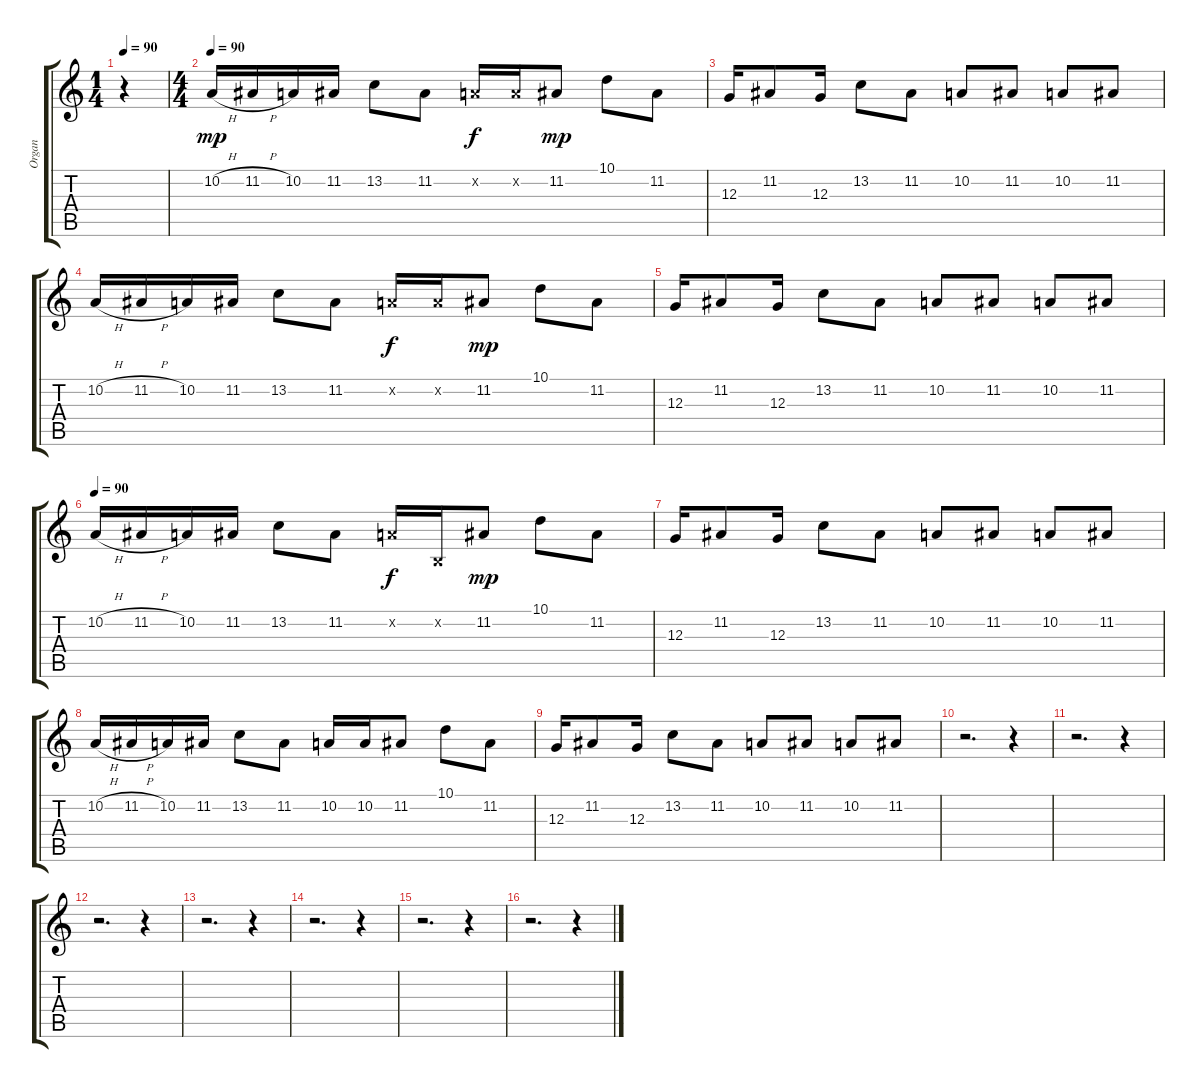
\track ("Organ" "Organ") {instrument drawbarorgan}
\staff {score tabs}
\tuning (E4 B3 G3 D3 A2 E2) {hide}
\ts (1 4)
\tempo 90
\clef g2
\ks c
r.4{dy mp instrument drawbarorgan} |
\ts (4 4)
\tempo 90
10.2{h}.16 11.2{h}.16 10.2.16 11.2.16 13.2.8 11.2.8 10.2{x}.16{dy f} 10.2{x}.16 11.2.8{dy mp} 10.1.8 11.2.8 |
12.3.16 11.2.8 12.3.16 13.2.8 11.2.8 10.2.8 11.2.8 10.2.8 11.2.8 |
10.2{h}.16 11.2{h}.16 10.2.16 11.2.16 13.2.8 11.2.8 10.2{x}.16{dy f} 10.2{x}.16 11.2.8{dy mp} 10.1.8 11.2.8 |
12.3.16 11.2.8 12.3.16 13.2.8 11.2.8 10.2.8 11.2.8 10.2.8 11.2.8 |
\tempo 90
10.2{h}.16 11.2{h}.16 10.2.16 11.2.16 13.2.8 11.2.8 10.2{x}.16{dy f} 0.2{x}.16 11.2.8{dy mp} 10.1.8 11.2.8 |
12.3.16 11.2.8 12.3.16 13.2.8 11.2.8 10.2.8 11.2.8 10.2.8 11.2.8 |
10.2{h}.16 11.2{h}.16 10.2.16 11.2.16 13.2.8 11.2.8 10.2.16 10.2.16 11.2.8 10.1.8 11.2.8 |
12.3.16 11.2.8 12.3.16 13.2.8 11.2.8 10.2.8 11.2.8 10.2.8 11.2.8 |
r.2{d} r.4 |
r.2{d} r.4 |
r.2{d} r.4 |
r.2{d} r.4 |
r.2{d} r.4 |
r.2{d} r.4 |
r.2{d} r.4
